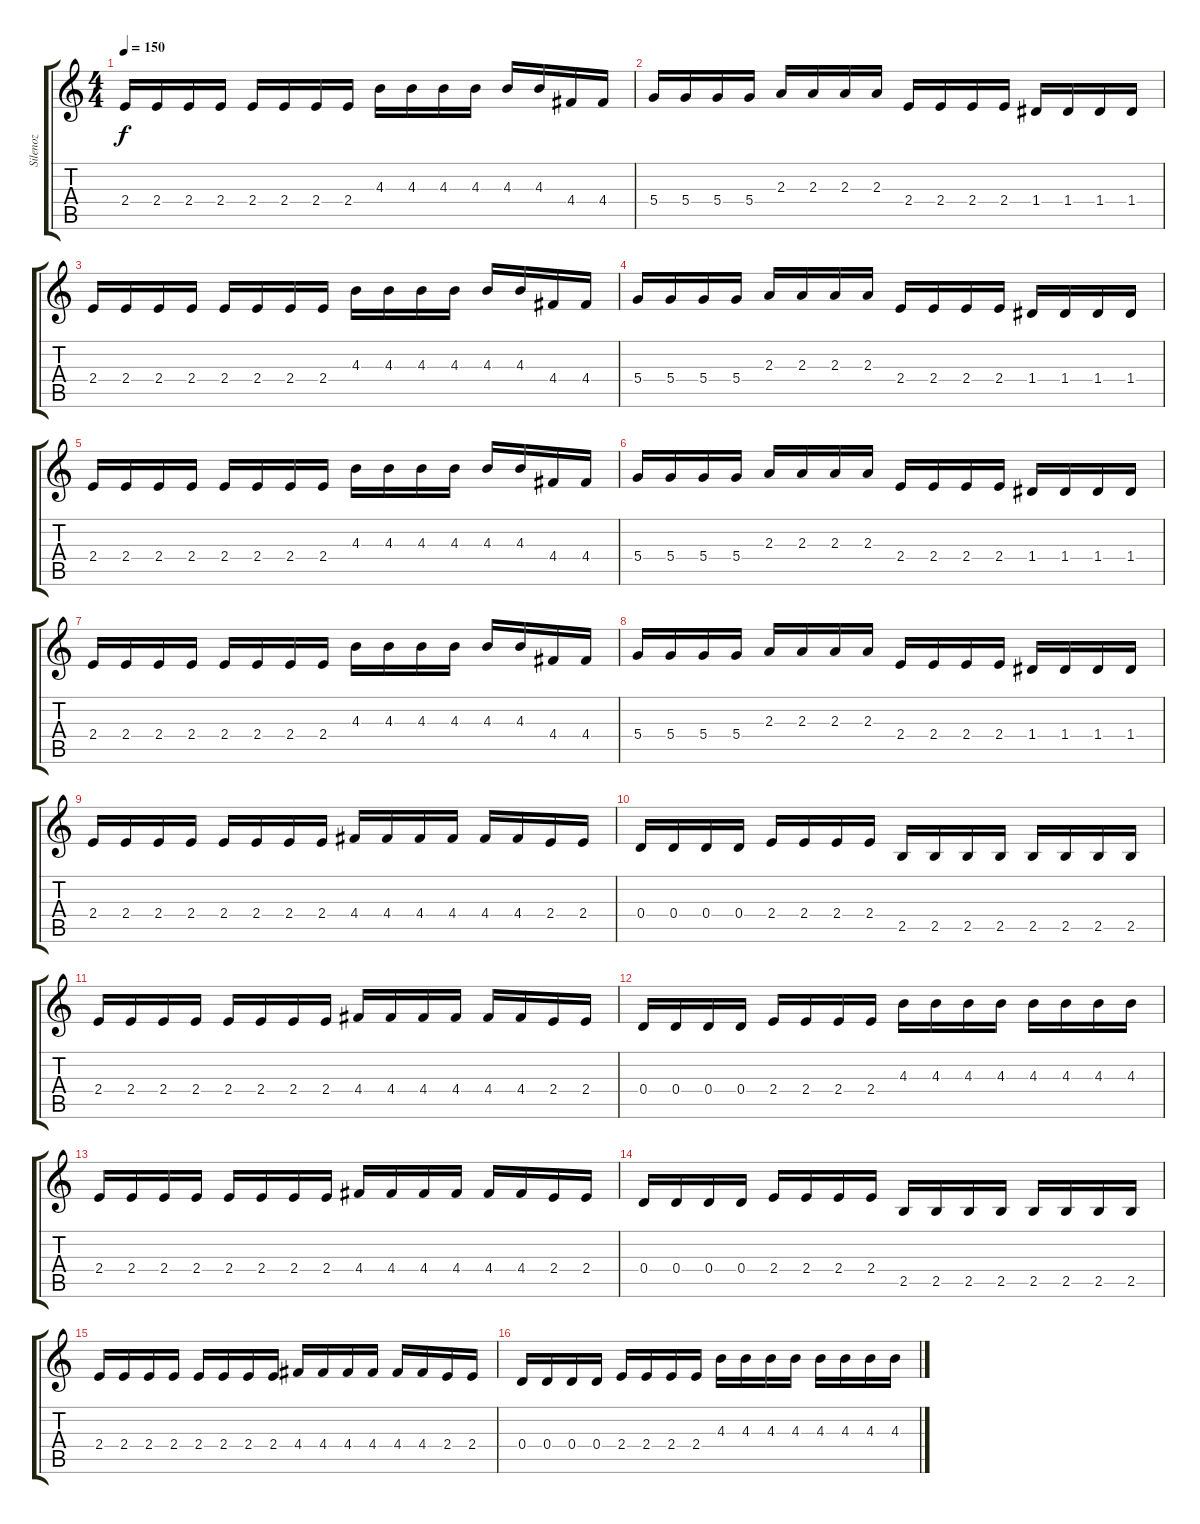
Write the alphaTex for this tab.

\track ("Silenoz" "Silenoz") {instrument distortionguitar}
\staff {score tabs}
\tuning (E4 B3 G3 D3 A2 E2) {hide}
\ts (4 4)
\tempo 150
\clef g2
\ks c
2.4.16{dy f} 2.4.16 2.4.16 2.4.16 2.4.16 2.4.16 2.4.16 2.4.16 4.3.16 4.3.16 4.3.16 4.3.16 4.3.16 4.3.16 4.4.16 4.4.16 |
5.4.16 5.4.16 5.4.16 5.4.16 2.3.16 2.3.16 2.3.16 2.3.16 2.4.16 2.4.16 2.4.16 2.4.16 1.4.16 1.4.16 1.4.16 1.4.16 |
2.4.16 2.4.16 2.4.16 2.4.16 2.4.16 2.4.16 2.4.16 2.4.16 4.3.16 4.3.16 4.3.16 4.3.16 4.3.16 4.3.16 4.4.16 4.4.16 |
5.4.16 5.4.16 5.4.16 5.4.16 2.3.16 2.3.16 2.3.16 2.3.16 2.4.16 2.4.16 2.4.16 2.4.16 1.4.16 1.4.16 1.4.16 1.4.16 |
2.4.16 2.4.16 2.4.16 2.4.16 2.4.16 2.4.16 2.4.16 2.4.16 4.3.16 4.3.16 4.3.16 4.3.16 4.3.16 4.3.16 4.4.16 4.4.16 |
5.4.16 5.4.16 5.4.16 5.4.16 2.3.16 2.3.16 2.3.16 2.3.16 2.4.16 2.4.16 2.4.16 2.4.16 1.4.16 1.4.16 1.4.16 1.4.16 |
2.4.16 2.4.16 2.4.16 2.4.16 2.4.16 2.4.16 2.4.16 2.4.16 4.3.16 4.3.16 4.3.16 4.3.16 4.3.16 4.3.16 4.4.16 4.4.16 |
5.4.16 5.4.16 5.4.16 5.4.16 2.3.16 2.3.16 2.3.16 2.3.16 2.4.16 2.4.16 2.4.16 2.4.16 1.4.16 1.4.16 1.4.16 1.4.16 |
2.4.16 2.4.16 2.4.16 2.4.16 2.4.16 2.4.16 2.4.16 2.4.16 4.4.16 4.4.16 4.4.16 4.4.16 4.4.16 4.4.16 2.4.16 2.4.16 |
0.4.16 0.4.16 0.4.16 0.4.16 2.4.16 2.4.16 2.4.16 2.4.16 2.5.16 2.5.16 2.5.16 2.5.16 2.5.16 2.5.16 2.5.16 2.5.16 |
2.4.16 2.4.16 2.4.16 2.4.16 2.4.16 2.4.16 2.4.16 2.4.16 4.4.16 4.4.16 4.4.16 4.4.16 4.4.16 4.4.16 2.4.16 2.4.16 |
0.4.16 0.4.16 0.4.16 0.4.16 2.4.16 2.4.16 2.4.16 2.4.16 4.3.16 4.3.16 4.3.16 4.3.16 4.3.16 4.3.16 4.3.16 4.3.16 |
2.4.16 2.4.16 2.4.16 2.4.16 2.4.16 2.4.16 2.4.16 2.4.16 4.4.16 4.4.16 4.4.16 4.4.16 4.4.16 4.4.16 2.4.16 2.4.16 |
0.4.16 0.4.16 0.4.16 0.4.16 2.4.16 2.4.16 2.4.16 2.4.16 2.5.16 2.5.16 2.5.16 2.5.16 2.5.16 2.5.16 2.5.16 2.5.16 |
2.4.16 2.4.16 2.4.16 2.4.16 2.4.16 2.4.16 2.4.16 2.4.16 4.4.16 4.4.16 4.4.16 4.4.16 4.4.16 4.4.16 2.4.16 2.4.16 |
0.4.16 0.4.16 0.4.16 0.4.16 2.4.16 2.4.16 2.4.16 2.4.16 4.3.16 4.3.16 4.3.16 4.3.16 4.3.16 4.3.16 4.3.16 4.3.16
